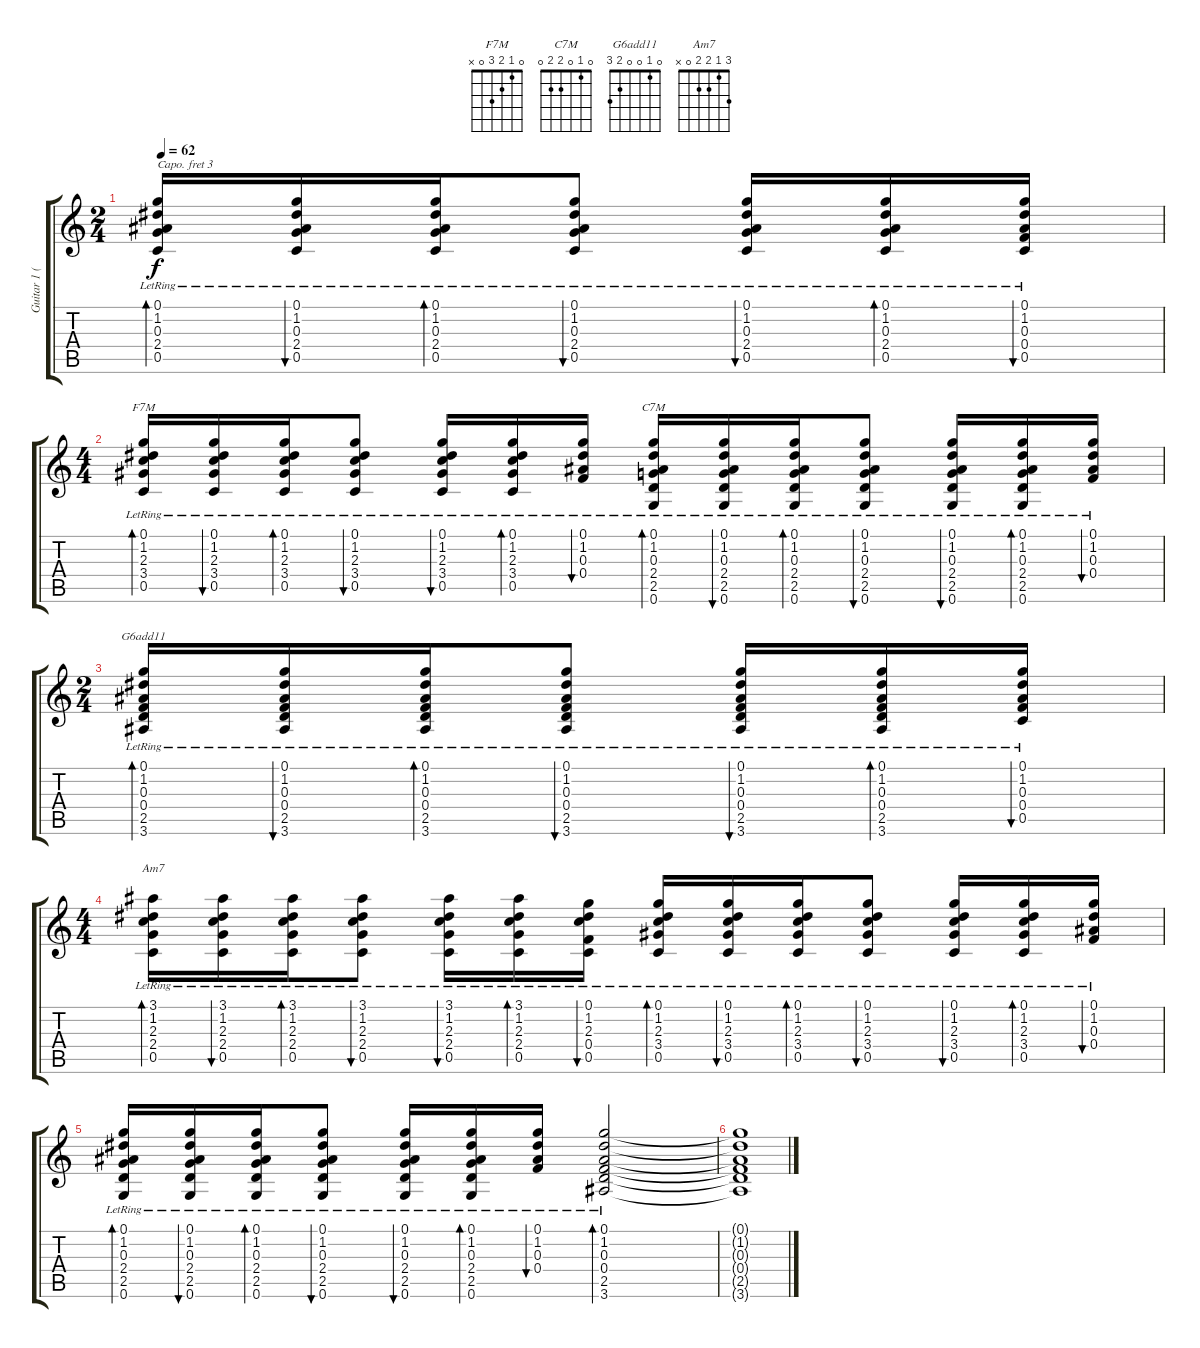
\track ("Guitar 1 (Acoustic w/ Capo on 3)" "Guitar 1 (") {instrument acousticguitarsteel}
\staff {score tabs}
\capo 3
\tuning (E4 B3 G3 D3 A2 E2) {hide}
\chord ("F7M" 0 1 2 3 0 x)
\chord ("C7M" 0 1 0 2 2 0)
\chord ("G6add11" 0 1 0 0 2 3)
\chord ("Am7" 3 1 2 2 0 x)
\ts (2 4)
\tempo 62
\clef g2
\ks c
(0.1{lr} 1.2{lr} 0.3{lr} 2.4{lr} 0.5{lr}).16{bd 30 dy f} (0.1{lr} 1.2{lr} 0.3{lr} 2.4{lr} 0.5{lr}).16{bu 30} (0.1{lr} 1.2{lr} 0.3{lr} 2.4{lr} 0.5{lr}).16{bd 30} (0.1{lr} 1.2{lr} 0.3{lr} 2.4{lr} 0.5{lr}).8{bu 30} (0.1{lr} 1.2{lr} 0.3{lr} 2.4{lr} 0.5{lr}).16{bu 30} (0.1{lr} 1.2{lr} 0.3{lr} 2.4{lr} 0.5{lr}).16{bd 30} (0.1{lr} 1.2{lr} 0.3{lr} 0.4{lr} 0.5{lr}).16{bu 30} |
\ts (4 4)
(0.1{lr} 1.2{lr} 2.3{lr} 3.4{lr} 0.5{lr}).16{bd 30 ch "F7M"} (0.1{lr} 1.2{lr} 2.3{lr} 3.4{lr} 0.5{lr}).16{bu 30} (0.1{lr} 1.2{lr} 2.3{lr} 3.4{lr} 0.5{lr}).16{bd 30} (0.1{lr} 1.2{lr} 2.3{lr} 3.4{lr} 0.5{lr}).8{bu 30} (0.1{lr} 1.2{lr} 2.3{lr} 3.4{lr} 0.5{lr}).16{bu 30} (0.1{lr} 1.2{lr} 2.3{lr} 3.4{lr} 0.5{lr}).16{bd 30} (0.1{lr} 1.2{lr} 0.3{lr} 0.4{lr}).16{bu 30} (0.1{lr} 1.2{lr} 0.3{lr} 2.4{lr} 2.5{lr} 0.6{lr}).16{bd 30 ch "C7M"} (0.1{lr} 1.2{lr} 0.3{lr} 2.4{lr} 2.5{lr} 0.6{lr}).16{bu 30} (0.1{lr} 1.2{lr} 0.3{lr} 2.4{lr} 2.5{lr} 0.6{lr}).16{bd 30} (0.1{lr} 1.2{lr} 0.3{lr} 2.4{lr} 2.5{lr} 0.6{lr}).8{bu 30} (0.1{lr} 1.2{lr} 0.3{lr} 2.4{lr} 2.5{lr} 0.6{lr}).16{bu 30} (0.1{lr} 1.2{lr} 0.3{lr} 2.4{lr} 2.5{lr} 0.6{lr}).16{bd 30} (0.1{lr} 1.2{lr} 0.3{lr} 0.4{lr}).16{bu 30} |
\ts (2 4)
(0.1{lr} 1.2{lr} 0.3{lr} 0.4{lr} 2.5{lr} 3.6{lr}).16{bd 30 ch "G6add11"} (0.1{lr} 1.2{lr} 0.3{lr} 0.4{lr} 2.5{lr} 3.6{lr}).16{bu 30} (0.1{lr} 1.2{lr} 0.3{lr} 0.4{lr} 2.5{lr} 3.6{lr}).16{bd 30} (0.1{lr} 1.2{lr} 0.3{lr} 0.4{lr} 2.5{lr} 3.6{lr}).8{bu 30} (0.1{lr} 1.2{lr} 0.3{lr} 0.4{lr} 2.5{lr} 3.6{lr}).16{bu 30} (0.1{lr} 1.2{lr} 0.3{lr} 0.4{lr} 2.5{lr} 3.6{lr}).16{bd 30} (0.1{lr} 1.2{lr} 0.3{lr} 0.4{lr} 0.5{lr}).16{bu 30} |
\ts (4 4)
(3.1{lr} 1.2{lr} 2.3{lr} 2.4{lr} 0.5{lr}).16{bd 30 ch "Am7"} (3.1{lr} 1.2{lr} 2.3{lr} 2.4{lr} 0.5{lr}).16{bu 30} (3.1{lr} 1.2{lr} 2.3{lr} 2.4{lr} 0.5{lr}).16{bd 30} (3.1{lr} 1.2{lr} 2.3{lr} 2.4{lr} 0.5{lr}).8{bu 30} (3.1{lr} 1.2{lr} 2.3{lr} 2.4{lr} 0.5{lr}).16{bu 30} (3.1{lr} 1.2{lr} 2.3{lr} 2.4{lr} 0.5{lr}).16{bd 30} (0.1{lr} 1.2{lr} 2.3{lr} 0.4{lr} 0.5{lr}).16{bu 30} (0.1{lr} 1.2{lr} 2.3{lr} 3.4{lr} 0.5{lr}).16{bd 30} (0.1{lr} 1.2{lr} 2.3{lr} 3.4{lr} 0.5{lr}).16{bu 30} (0.1{lr} 1.2{lr} 2.3{lr} 3.4{lr} 0.5{lr}).16{bd 30} (0.1{lr} 1.2{lr} 2.3{lr} 3.4{lr} 0.5{lr}).8{bu 30} (0.1{lr} 1.2{lr} 2.3{lr} 3.4{lr} 0.5{lr}).16{bu 30} (0.1{lr} 1.2{lr} 2.3{lr} 3.4{lr} 0.5{lr}).16{bd 30} (0.1{lr} 1.2{lr} 0.3{lr} 0.4{lr}).16{bu 30} |
(0.1{lr} 1.2{lr} 0.3{lr} 2.4{lr} 2.5{lr} 0.6{lr}).16{bd 30} (0.1{lr} 1.2{lr} 0.3{lr} 2.4{lr} 2.5{lr} 0.6{lr}).16{bu 30} (0.1{lr} 1.2{lr} 0.3{lr} 2.4{lr} 2.5{lr} 0.6{lr}).16{bd 30} (0.1{lr} 1.2{lr} 0.3{lr} 2.4{lr} 2.5{lr} 0.6{lr}).8{bu 30} (0.1{lr} 1.2{lr} 0.3{lr} 2.4{lr} 2.5{lr} 0.6{lr}).16{bu 30} (0.1{lr} 1.2{lr} 0.3{lr} 2.4{lr} 2.5{lr} 0.6{lr}).16{bd 30} (0.1{lr} 1.2{lr} 0.3{lr} 0.4{lr}).16{bu 30} (0.1{lr} 1.2{lr} 0.3{lr} 0.4{lr} 2.5{lr} 3.6{lr}).2{bd 60} |
(0.1{t} 1.2{t} 0.3{t} 0.4{t} 2.5{t} 3.6{t}).1{volume 0}
